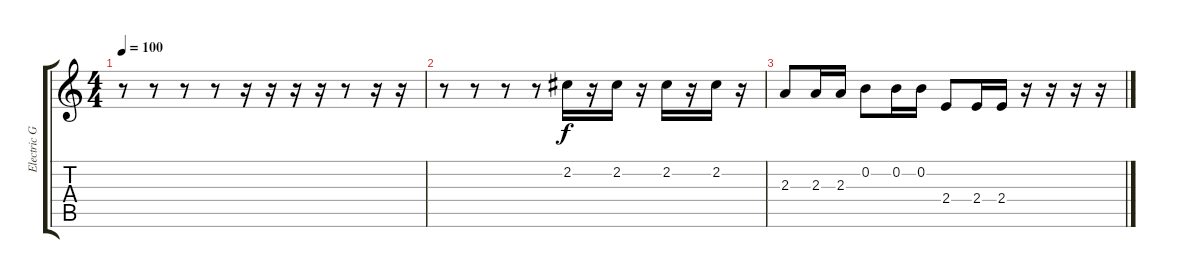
\track ("Electric Guitar" "Electric G") {instrument distortionguitar}
\staff {score tabs}
\tuning (E4 B3 G3 D3 A2 E2) {hide}
\ts (4 4)
\tempo 100
\clef g2
\ks c
r.8{dy f} r.8 r.8 r.8 r.16 r.16 r.16 r.16 r.8 r.16 r.16 |
r.8 r.8 r.8 r.8 2.2.16 r.16 2.2.16 r.16 2.2.16 r.16 2.2.16 r.16 |
2.3.8 2.3.16 2.3.16 0.2.8 0.2.16 0.2.16 2.4.8 2.4.16 2.4.16 r.16 r.16 r.16 r.16
